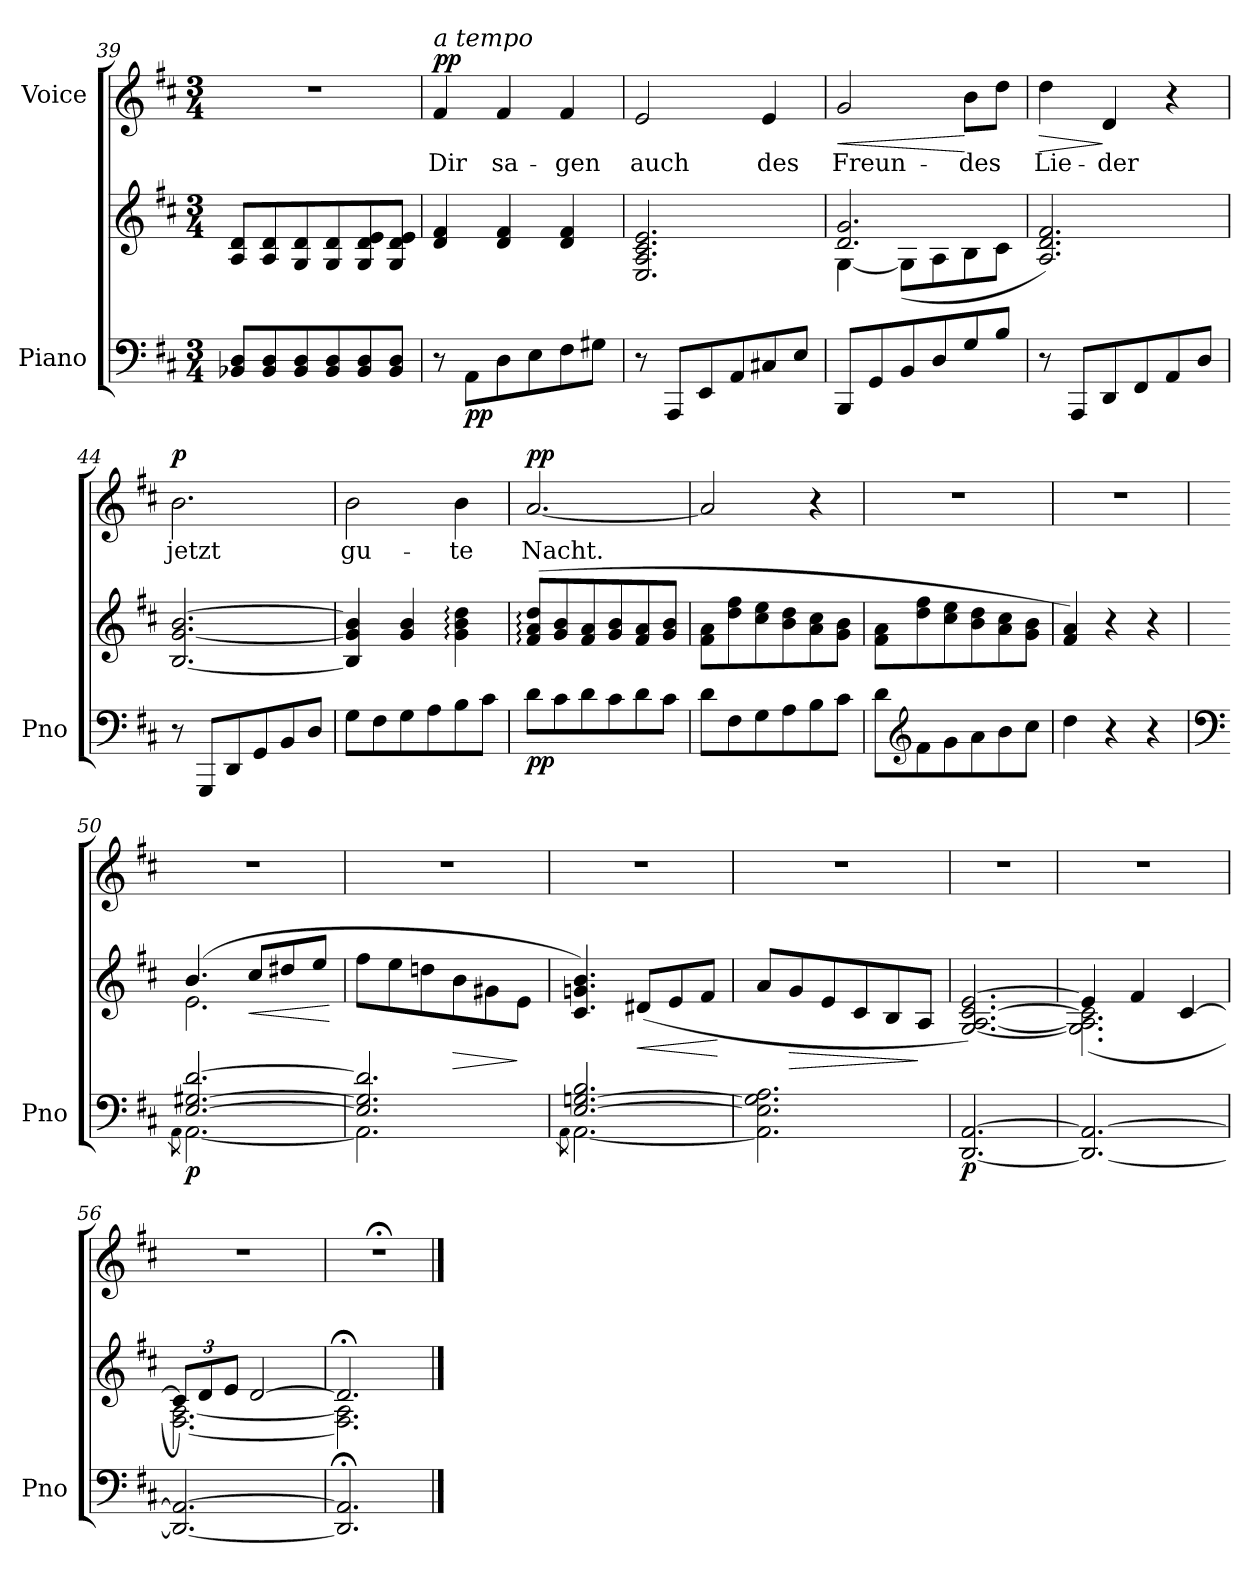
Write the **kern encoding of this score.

**kern	**kern	**dynam	**kern	**text	**dynam
*part2	*part2	*part2	*part1	*part1	*part1
*staff3	*staff2	*staff2/3	*staff1	*staff1	*staff1
*I"Piano	*	*	*I"Voice	*	*
*I'Pno	*	*	*	*	*
*clefF4	*clefG2	*	*clefG2	*	*
*k[f#c#]	*k[f#c#]	*	*k[f#c#]	*	*
*M3/4	*M3/4	*	*M3/4	*	*
=39	=39	=39	=39	=39	=39
8BB-X/ 8D/L	8A/ 8d/L	.	2.r	.	.
8BB-/ 8D/	8A/ 8d/	.	.	.	.
8BB-/ 8D/	8G/ 8d/	.	.	.	.
8BB-/ 8D/	8G/ 8d/	.	.	.	.
8BB-/ 8D/	8G/ 8d/ 8e/	.	.	.	.
8BB-/ 8D/J	8G/ 8d/ 8e/J	.	.	.	.
=40	=40	=40	=40	=40	=40
!	!	!	!LO:TX:a:i:t=a tempo	!	!
!	!	!	!	!	!LO:DY:b
8r	4d/ 4f#/	.	4f#/	Dir	pp
!	!	!LO:DY:b=2	!	!	!
8AA\L	.	pp	.	.	.
8D\	4d/ 4f#/	.	4f#/	sa-	.
8E\	.	.	.	.	.
8F#\	4d/ 4f#/	.	4f#/	-gen	.
8G#X\J	.	.	.	.	.
=41	=41	=41	=41	=41	=41
8r	2.E/ 2.A/ 2.c#/ 2.e/	.	2e/	auch	.
8AAA/L	.	.	.	.	.
8EE/	.	.	.	.	.
8AA/	.	.	.	.	.
8C#X/	.	.	4e/	des	.
8E/J	.	.	.	.	.
=42	=42	=42	=42	=42	=42
*	*^	*	*	*	*
!	!	!	!	!	!	!LO:HP:b
8BBB/L	2.d/ 2.g/	[4G\	.	2g/	Freun-	<
8GG/	.	.	.	.	.	.
8BB/	.	(8G\L]	.	.	.	.
8D/	.	8A\	.	.	.	.
8G/	.	8B\	.	8b\L	-des	[
8B/J	.	8c#\J	.	8dd\J	.	.
=43	=43	=43	=43	=43	=43	=43
!	!	!	!	!	!	!LO:HP:b
*	*v	*v	*	*	*	*
8r	2.A/ 2.d/ 2.f#/)	.	4dd\	Lie-	>
8AAA/L	.	.	.	.	.
8DD/	.	.	4d/	-der	]
8FF#/	.	.	.	.	.
8AA/	.	.	4r	.	.
8D/J	.	.	.	.	.
=44	=44	=44	=44	=44	=44
!	!	!	!	!	!LO:DY:b
8r	[2.B/ [2.g/ [2.b/	.	2.b\	jetzt	p
8GGG/L	.	.	.	.	.
8DD/	.	.	.	.	.
8GG/	.	.	.	.	.
8BB/	.	.	.	.	.
8D/J	.	.	.	.	.
=45	=45	=45	=45	=45	=45
8G\L	4B/] 4g/] 4b/]	.	2b\	gu-	.
8F#\	.	.	.	.	.
8G\	4g/ 4b/	.	.	.	.
8A\	.	.	.	.	.
8B\	4g\:: 4b\:: 4dd\::	.	4b\	-te	.
8c#\J	.	.	.	.	.
=46	=46	=46	=46	=46	=46
!	!	!LO:DY:b=2	!	!	!LO:DY:b
8d\L	(8f#/:: 8a/:: 8dd/::L	pp	[2.a/	Nacht.	pp
8c#\	8g/ 8b/	.	.	.	.
8d\	8f#/ 8a/	.	.	.	.
8c#\	8g/ 8b/	.	.	.	.
8d\	8f#/ 8a/	.	.	.	.
8c#\J	8g/ 8b/J	.	.	.	.
=47	=47	=47	=47	=47	=47
8d\L	8f#\ 8a\L	.	2a/]	.	.
8F#\	8dd\ 8ff#\	.	.	.	.
8G\	8cc#\ 8ee\	.	.	.	.
8A\	8b\ 8dd\	.	.	.	.
8B\	8a\ 8cc#\	.	4r	.	.
8c#\J	8g\ 8b\J	.	.	.	.
=48	=48	=48	=48	=48	=48
8d\L	8f#\ 8a\L	.	2.r	.	.
*clefG2	*	*	*	*	*
8f#\	8dd\ 8ff#\	.	.	.	.
8g\	8cc#\ 8ee\	.	.	.	.
8a\	8b\ 8dd\	.	.	.	.
8b\	8a\ 8cc#\	.	.	.	.
8cc#\J	8g\ 8b\J	.	.	.	.
=49	=49	=49	=49	=49	=49
4dd\	4f#/ 4a/)	.	2.r	.	.
4r	4r	.	.	.	.
4r	4r	.	.	.	.
=50	=50	=50	=50	=50	=50
*clefF4	*	*	*	*	*
*^	*	*	*	*	*
.	8qAA\	.	.	.	.	.
*	*	*^	*	*	*	*
!	!	!	!	!LO:DY:b=2	!	!	!
[2.E/ [2.G#X/ [2.d/	[2.AA\	(4.b/	2.e\	p	2.r	.	.
!	!	!	!	!LO:HP:b	!	!	!
.	.	8cc#/L	.	<	.	.	.
.	.	8dd#X/	.	.	.	.	.
.	.	8ee/J	.	.	.	.	.
*v	*v	*	*	*	*	*	*
*	*v	*v	*	*	*	*
.	.	[	.	.	.
=51	=51	=51	=51	=51	=51
*^	*	*	*	*	*
2.E/] 2.G#/] 2.d/]	2.AA\]	8ff#\L	.	2.r	.	.
.	.	8ee\	.	.	.	.
.	.	8ddn\	.	.	.	.
!	!	!	!LO:HP:b	!	!	!
.	.	8b\	>	.	.	.
.	.	8g#X\	.	.	.	.
.	.	8e\J	]	.	.	.
=52	=52	=52	=52	=52	=52	=52
.	8qAA\	.	.	.	.	.
[2.E/ [2.Gn/ 2.B/	[2.AA\	4.c#/ 4.gn/ 4.b/)	.	2.r	.	.
!	!	!	!LO:HP:b	!	!	!
.	.	(8d#X/L	<	.	.	.
.	.	8e/	.	.	.	.
.	.	8f#/J	.	.	.	.
*v	*v	*	*	*	*	*
.	.	[	.	.	.
=53	=53	=53	=53	=53	=53
*^	*	*	*	*	*
2.ryy	2.AA\] 2.E\] 2.G\] 2.A\	8a/L	.	2.r	.	.
!	!	!	!LO:HP:b	!	!	!
.	.	8g/	>	.	.	.
.	.	8e/	.	.	.	.
.	.	8c#/	.	.	.	.
.	.	8B/	.	.	.	.
.	.	8A/J	]	.	.	.
*v	*v	*	*	*	*	*
=54	=54	=54	=54	=54	=54
!	!	!LO:DY:b=2	!	!	!
[2.DD/ [2.AA/	[2.G/ [2.A/ [2.c#/ [2.e/)	p	2.r	.	.
=55	=55	=55	=55	=55	=55
*	*^	*	*	*	*
2.DD/_ 2.AA/_	4e/]	(2.G\] 2.A\] 2.c#\]	.	2.r	.	.
.	4f#/	.	.	.	.	.
.	[4c#/	.	.	.	.	.
=56	=56	=56	=56	=56	=56	=56
*	*Xbrackettup	*	*	*	*	*
2.DD/_ 2.AA/_	12c#/L])	[2.F#\ [2.A\	.	2.r	.	.
.	12d/	.	.	.	.	.
.	12e/J	.	.	.	.	.
.	[2d/	.	.	.	.	.
=57	=57	=57	=57	=57	=57	=57
2.DD/];< 2.AA/];<	2.d;</]	2.F#\] 2.A\]	.	2.r;<	.	.
*	*v	*v	*	*	*	*
==	==	==	==	==	==
*-	*-	*-	*-	*-	*-
